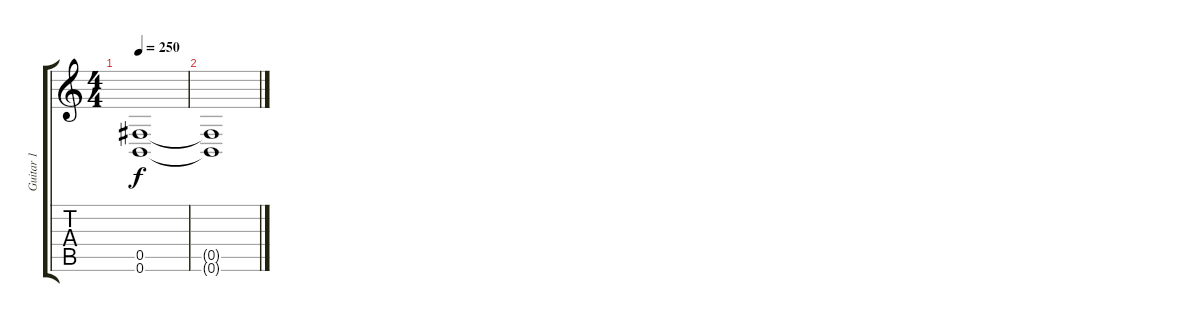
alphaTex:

\track ("Guitar 1" "Guitar 1") {instrument distortionguitar}
\staff {score tabs}
\tuning (Db4 Ab3 E3 B2 Gb2 B1) {hide}
\ts (4 4)
\tempo 250
\clef g2
\ks c
(0.5{t} 0.6{t}).1{dy f} |
(0.5{t} 0.6{t}).1
